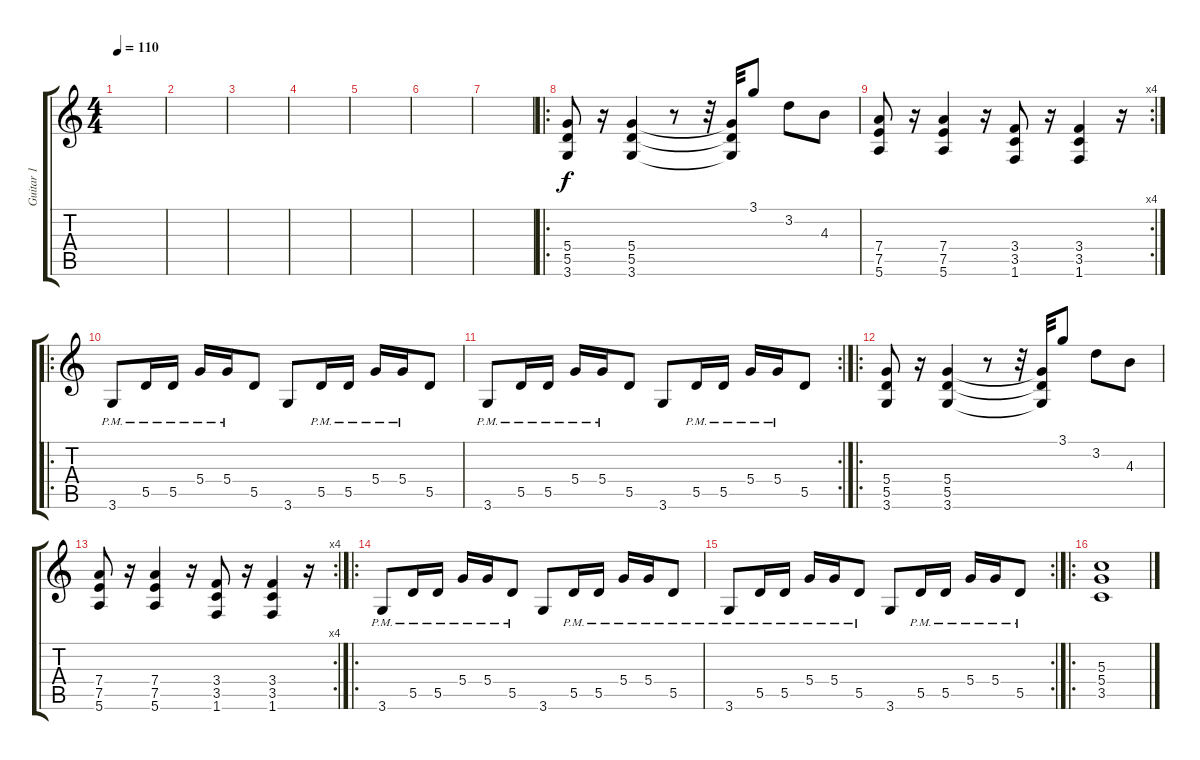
\track ("Guitar 1" "Guitar 1") {instrument overdrivenguitar}
\staff {score tabs}
\tuning (E4 B3 G3 D3 A2 E2) {hide}
\ts (4 4)
\tempo 110
\clef g2
\ks c
|
|
|
|
|
|
|
\ro
(5.4 5.5 3.6).8{volume 12} r.16 (5.4 5.5 3.6).4 r.8 r.32 (5.4{t} 5.5{t} 3.6{t}).32 3.1.8 3.2.8 4.3.8 |
\rc 4
(7.4 7.5 5.6).8 r.16 (7.4 7.5 5.6).4 r.16 (3.4 3.5 1.6).8 r.16 (3.4 3.5 1.6).4 r.16 |
\ro
3.6{pm}.8 5.5{pm}.16 5.5{pm}.16 5.4{pm}.16 5.4{pm}.16 5.5.8 3.6.8 5.5{pm}.16 5.5{pm}.16 5.4{pm}.16 5.4{pm}.16 5.5.8 |
\rc 2
3.6{pm}.8 5.5{pm}.16 5.5{pm}.16 5.4{pm}.16 5.4{pm}.16 5.5.8 3.6.8 5.5{pm}.16 5.5{pm}.16 5.4{pm}.16 5.4{pm}.16 5.5.8 |
\ro
(5.4 5.5 3.6).8 r.16 (5.4 5.5 3.6).4 r.8 r.32 (5.4{t} 5.5{t} 3.6{t}).32 3.1.8 3.2.8 4.3.8 |
\rc 4
(7.4 7.5 5.6).8 r.16 (7.4 7.5 5.6).4 r.16 (3.4 3.5 1.6).8 r.16 (3.4 3.5 1.6).4 r.16 |
\ro
3.6{pm}.8 5.5{pm}.16 5.5{pm}.16 5.4{pm}.16 5.4{pm}.16 5.5{pm}.8 3.6.8 5.5{pm}.16 5.5{pm}.16 5.4{pm}.16 5.4{pm}.16 5.5{pm}.8 |
\rc 2
3.6{pm}.8 5.5{pm}.16 5.5{pm}.16 5.4{pm}.16 5.4{pm}.16 5.5{pm}.8 3.6.8 5.5{pm}.16 5.5{pm}.16 5.4{pm}.16 5.4{pm}.16 5.5{pm}.8 |
\ro
(5.3 5.4 3.5).1
